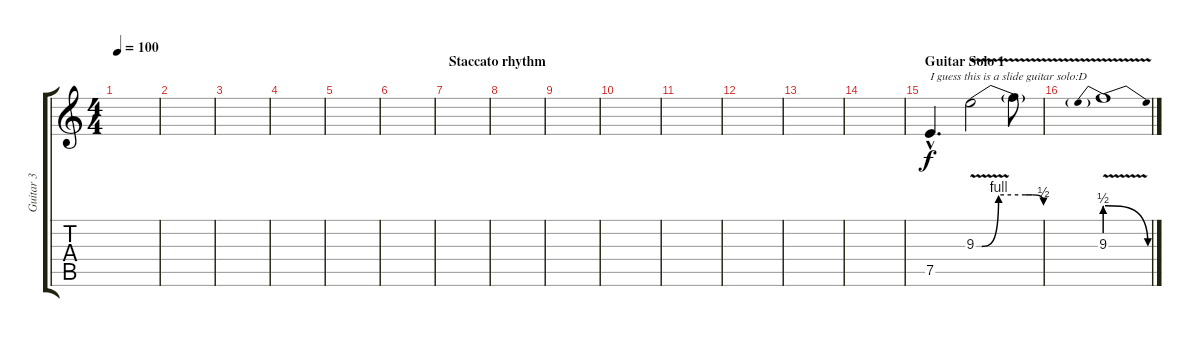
\track ("Guitar 3" "Guitar 3") {instrument overdrivenguitar}
\staff {score tabs}
\tuning (E4 B3 G3 D3 A2 E2) {hide}
\ts (4 4)
\tempo 100
\clef g2
\ks c
|
|
|
|
|
|
\section ("" "Staccato rhythm")
|
|
|
|
|
|
|
|
\section ("" "Guitar Solo 1")
7.5{hac}.4{d txt "I guess this is a slide guitar solo:D "} 9.3{be (custom 0 0 5 0 20 4 44 4 50 4 60 2) v}.2 9.3{t}.8 |
9.3{be (prebendrelease 0 2 60 0) v}.1
